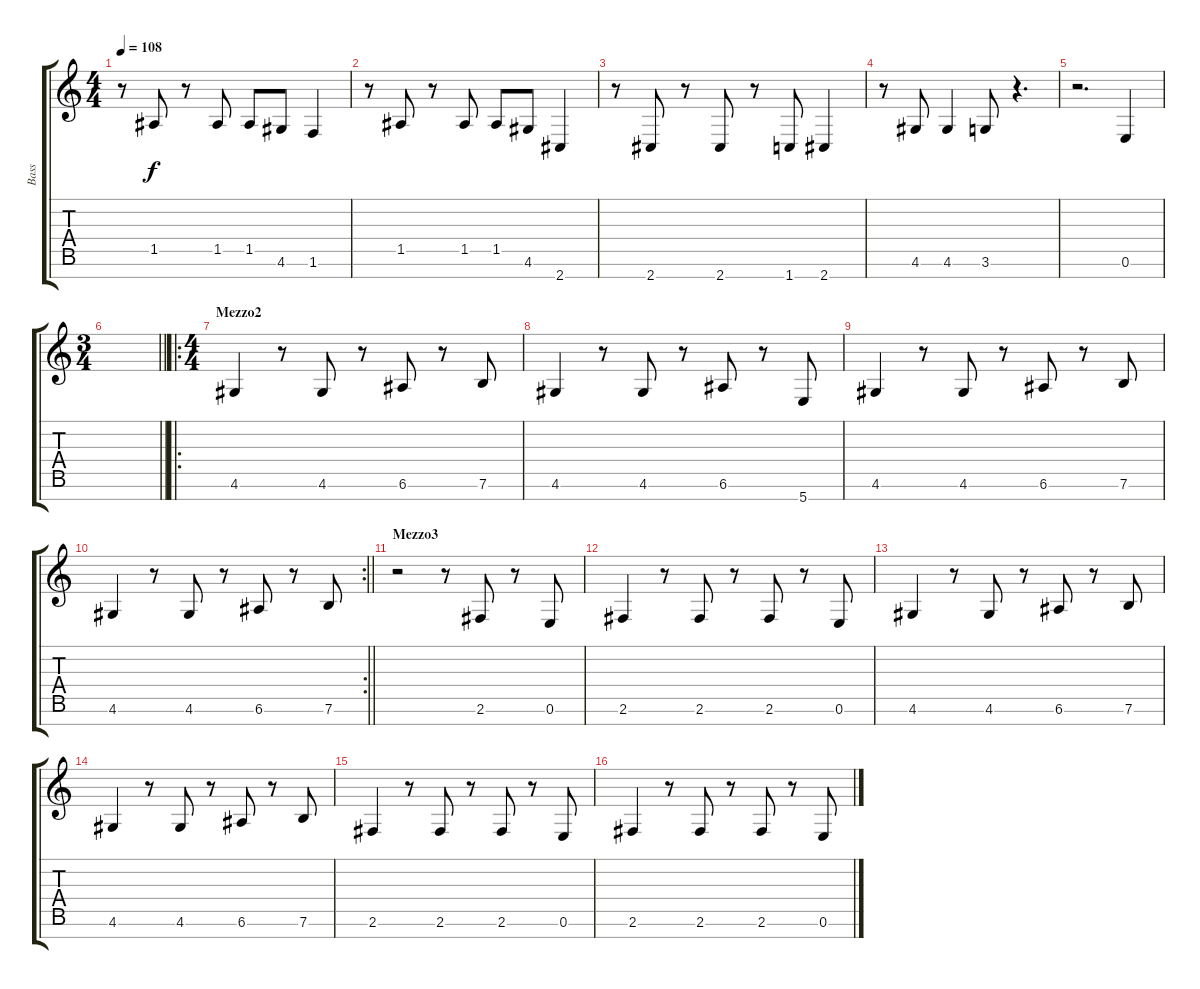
\track ("Bass" "Bass") {instrument electricbasspick}
\staff {score tabs}
\tuning (E4 B3 G3 D3 A2 E2 B1) {hide}
\ts (4 4)
\tempo 108
\clef g2
\ks c
r.8{dy f} 1.5.8 r.8 1.5.8 1.5.8 4.6.8 1.6.4 |
r.8 1.5.8 r.8 1.5.8 1.5.8 4.6.8 2.7.4 |
r.8 2.7.8 r.8 2.7.8 r.8 1.7.8 2.7.4 |
r.8 4.6.8 4.6.4 3.6.8 r.4{d} |
r.2{d} 0.6.4 |
\ts (3 4)
\barLineRight lightlight
|
\ro
\ts (4 4)
\section ("" "Mezzo2")
4.6.4 r.8 4.6.8 r.8 6.6.8 r.8 7.6.8 |
4.6.4 r.8 4.6.8 r.8 6.6.8 r.8 5.7.8 |
4.6.4 r.8 4.6.8 r.8 6.6.8 r.8 7.6.8 |
\rc 2
\barLineRight lightlight
4.6.4 r.8 4.6.8 r.8 6.6.8 r.8 7.6.8 |
\section ("" "Mezzo3")
r.2 r.8 2.6.8 r.8 0.6.8 |
2.6.4 r.8 2.6.8 r.8 2.6.8 r.8 0.6.8 |
4.6.4 r.8 4.6.8 r.8 6.6.8 r.8 7.6.8 |
4.6.4 r.8 4.6.8 r.8 6.6.8 r.8 7.6.8 |
2.6.4 r.8 2.6.8 r.8 2.6.8 r.8 0.6.8 |
2.6.4 r.8 2.6.8 r.8 2.6.8 r.8 0.6.8
